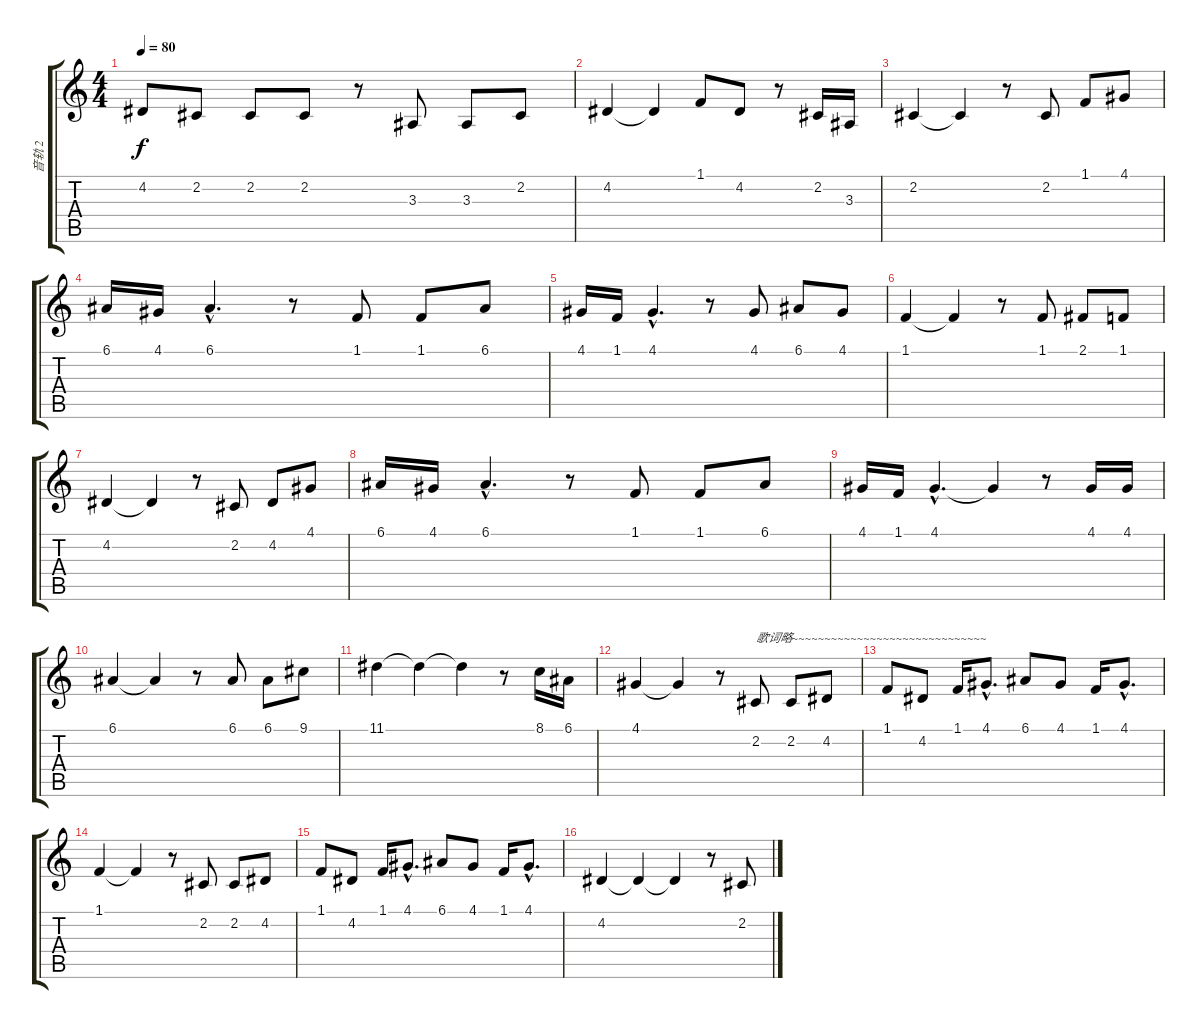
\track ("音轨 2" "音轨 2") {instrument blownbottle}
\staff {score tabs}
\tuning (E4 B3 G3 D3 A2 E2) {hide}
\ts (4 4)
\tempo 80
\clef g2
\ks c
4.2.8{dy f} 2.2.8 2.2.8 2.2.8 r.8 3.3.8 3.3.8 2.2.8 |
4.2.4 4.2{t}.4 1.1.8 4.2.8 r.8 2.2.16 3.3.16 |
2.2.4 2.2{t}.4 r.8 2.2.8 1.1.8 4.1.8 |
6.1.16 4.1.16 6.1{hac}.4{d} r.8 1.1.8 1.1.8 6.1.8 |
4.1.16 1.1.16 4.1{hac}.4{d} r.8 4.1.8 6.1.8 4.1.8 |
1.1.4 1.1{t}.4 r.8 1.1.8 2.1.8 1.1.8 |
4.2.4 4.2{t}.4 r.8 2.2.8 4.2.8 4.1.8 |
6.1.16 4.1.16 6.1{hac}.4{d} r.8 1.1.8 1.1.8 6.1.8 |
4.1.16 1.1.16 4.1{hac}.4{d} 4.1{t}.4 r.8 4.1.16 4.1.16 |
6.1.4 6.1{t}.4 r.8 6.1.8 6.1.8 9.1.8 |
11.1.4 11.1{t}.4 11.1{t}.4 r.8 8.1.16 6.1.16 |
4.1.4 4.1{t}.4 r.8 2.2.8{txt "歌词略~~~~~~~~~~~~~~~~~~~~~~~~~~~~~~"} 2.2.8 4.2.8 |
1.1.8 4.2.8 1.1.16 4.1{hac}.8{d} 6.1.8 4.1.8 1.1.16 4.1{hac}.8{d} |
1.1.4 1.1{t}.4 r.8 2.2.8 2.2.8 4.2.8 |
1.1.8 4.2.8 1.1.16 4.1{hac}.8{d} 6.1.8 4.1.8 1.1.16 4.1{hac}.8{d} |
4.2.4 4.2{t}.4 4.2{t}.4 r.8 2.2.8
